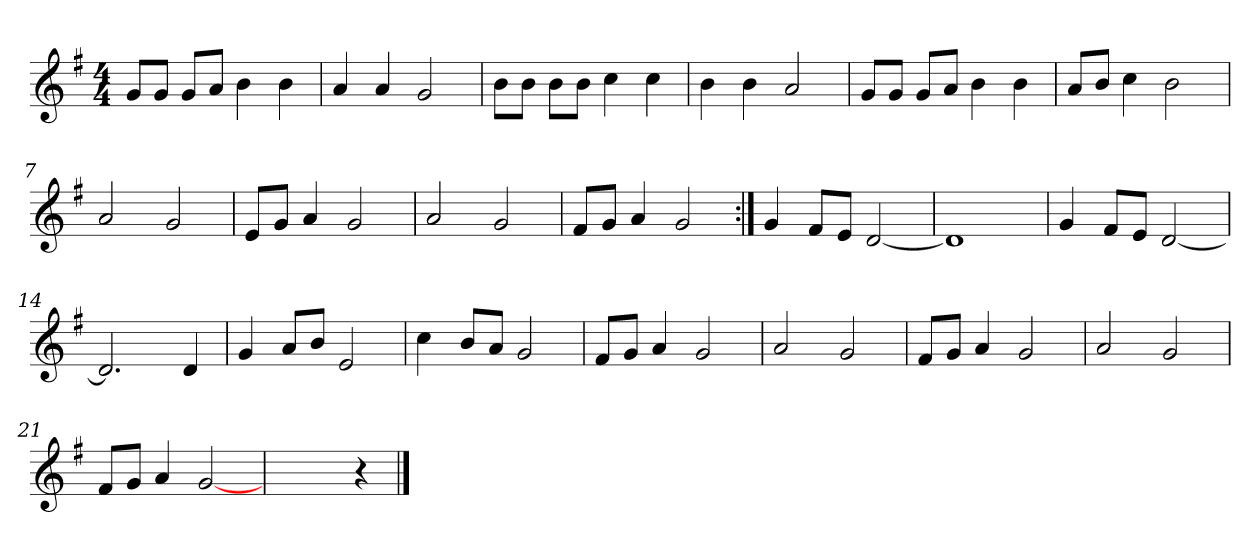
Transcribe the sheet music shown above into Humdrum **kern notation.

**kern
*part1
*staff1
*clefG2
*k[f#]
*G:
*M4/4
=1
8g/L
8g/J
8g/L
8a/J
4b
4b
=2
4a
4a
2g
=3
8b\L
8b\J
8b\L
8b\J
4cc
4cc
=4
4b
4b
2a
=5
8g/L
8g/J
8g/L
8a/J
4b
4b
=6
8a/L
8b/J
4cc
2b
=7
2a
2g
=8
8e/L
8g/J
4a
2g
=9
2a
2g
=10
8f#/L
8g/J
4a
2g
=11:|!
4g
8f#/L
8e/J
[2d
=12
1d]
=13
4g
8f#/L
8e/J
[2d
=14
2.d]
4d
=15
4g
8a/L
8b/J
2e
=16
4cc
8b/L
8a/J
2g
=17
8f#/L
8g/J
4a
2g
=18
2a
2g
=19
8f#/L
8g/J
4a
2g
=20
2a
2g
=21
8f#/L
8g/J
4a
[2g
=22
2.ryy
4r
==
*-
